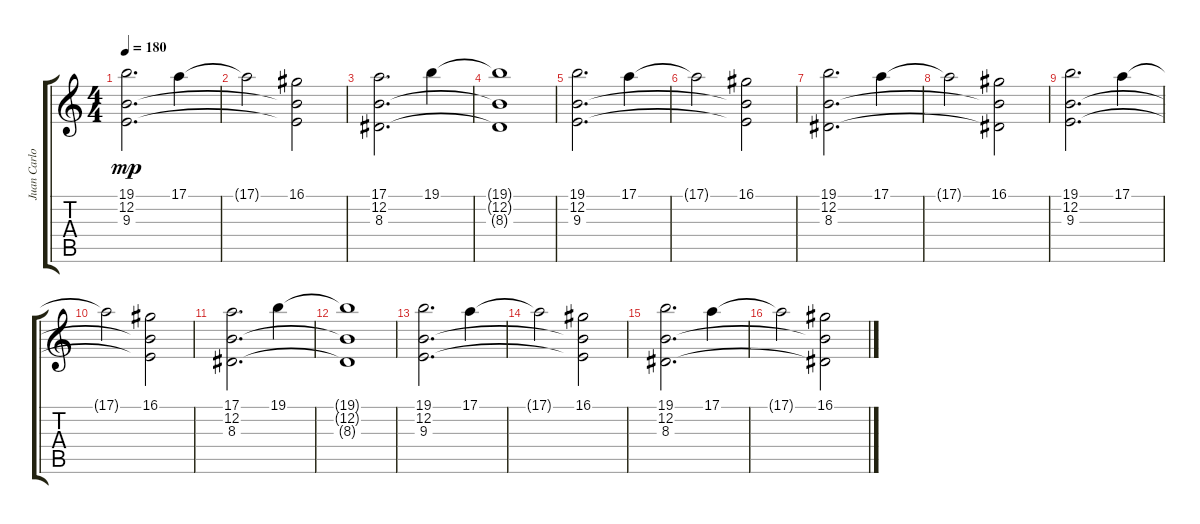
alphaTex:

\track ("Juan Carlos" "Juan Carlo") {instrument rockorgan}
\staff {score tabs}
\tuning (E4 B3 G3 D3 A2 E2) {hide}
\ts (4 4)
\tempo 180
\clef g2
\ks c
(19.1 12.2 9.3).2{d dy mp} 17.1.4 |
17.1{t}.2 (16.1 12.2{t} 9.3{t}).2 |
(17.1 12.2 8.3).2{d} 19.1.4 |
(19.1{t} 12.2{t} 8.3{t}).1 |
(19.1 12.2 9.3).2{d} 17.1.4 |
17.1{t}.2 (16.1 12.2{t} 9.3{t}).2 |
(19.1 12.2 8.3).2{d} 17.1.4 |
17.1{t}.2 (16.1 12.2{t} 8.3{t}).2 |
(19.1 12.2 9.3).2{d} 17.1.4 |
17.1{t}.2 (16.1 12.2{t} 9.3{t}).2 |
(17.1 12.2 8.3).2{d} 19.1.4 |
(19.1{t} 12.2{t} 8.3{t}).1 |
(19.1 12.2 9.3).2{d} 17.1.4 |
17.1{t}.2 (16.1 12.2{t} 9.3{t}).2 |
(19.1 12.2 8.3).2{d} 17.1.4 |
17.1{t}.2 (16.1 12.2{t} 8.3{t}).2
